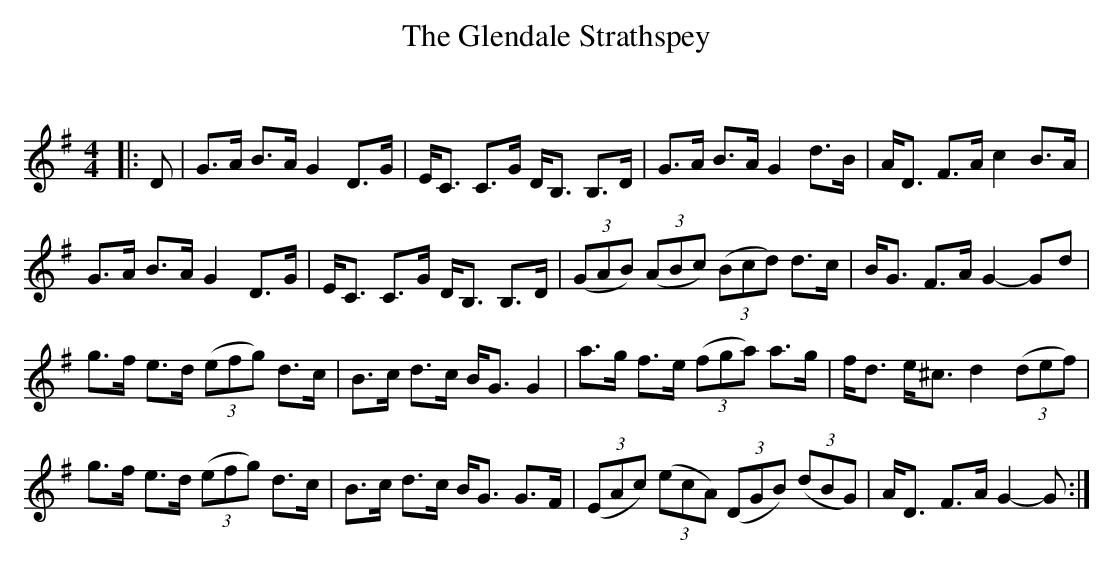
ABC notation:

X:1
T: The Glendale Strathspey
C:
Q: 128
K:G
M:4/4
L:1/16
|:D2|G3A B3A G4 D3G|EC3 C3G DB,3 B,3D|G3A B3A G4 d3B|AD3 F3A c4 B3A|
G3A B3A G4 D3G|EC3 C3G DB,3 B,3D|((3G2A2B2) ((3A2B2c2) ((3B2c2d2) d3c|BG3 F3A G4-G2d2|
g3f e3d ((3e2f2g2) d3c|B3c d3c BG3 G4|a3g f3e ((3f2g2a2) a3g|fd3 e^c3 d4 ((3d2e2f2) |
g3f e3d ((3e2f2g2) d3c|B3c d3c BG3 G3F|((3E2A2c2) ((3e2c2A2) ((3D2G2B2) ((3d2B2G2) |AD3 F3A G4-G2:|
